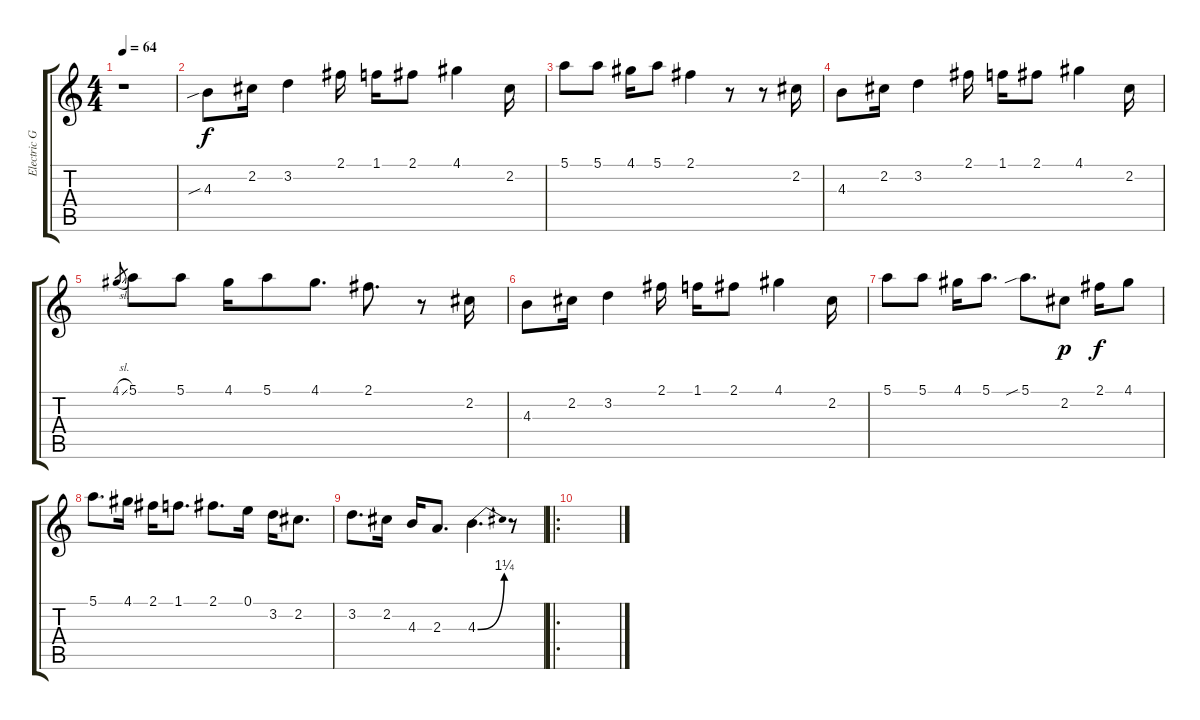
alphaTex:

\track ("Electric Guitar(jazz)" "Electric G") {instrument electricguitarjazz}
\staff {score tabs}
\tuning (E4 B3 G3 D3 A2 E2) {hide}
\ts (4 4)
\tempo 64
\clef g2
\ks c
r.1{dy f instrument electricguitarjazz} |
4.3{sib}.8 2.2.16 3.2.4 2.1.16 1.1.16 2.1.8 4.1.4 2.2.16 |
5.1.8 5.1.8 4.1.16 5.1.8 2.1.4 r.8 r.8 2.2.16 |
4.3.8 2.2.16 3.2.4 2.1.16 1.1.16 2.1.8 4.1.4 2.2.16 |
4.1{sl}.8{gr} 5.1.8 5.1.8 4.1.16 5.1.8 4.1.8{d} 2.1.8{d} r.8 2.2.16 |
4.3.8 2.2.16 3.2.4 2.1.16 1.1.16 2.1.8 4.1.4 2.2.16 |
5.1.8 5.1.8 4.1.16 5.1.8{d} 5.1{sib}.8{d} 2.2.8{dy p} 2.1.16{dy f} 4.1.8 |
5.1.8{d} 4.1.16 2.1.16 1.1.8{d} 2.1.8{d} 0.1.16 3.2.16 2.2.8{d} |
3.2.8{d} 2.2.16 4.3.16 2.3.8{d} 4.3{be (bend 0 0 60 5)}.4{d} r.8 |
\ro
